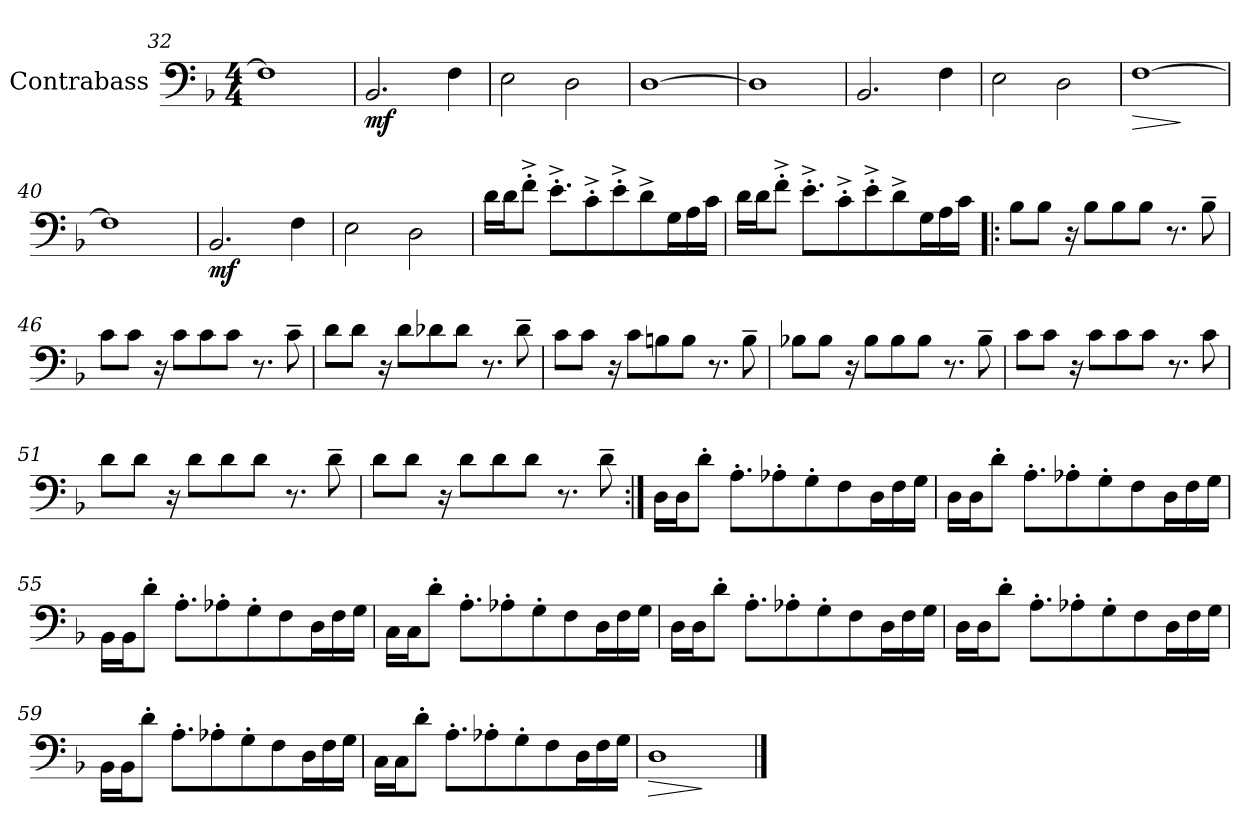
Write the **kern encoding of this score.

**kern	**dynam
*part1	*part1
*staff1	*staff1
*I"Contrabass	*
*I'Cb.	*
*clefF4	*
*ITrd7c12	*
*k[b-]	*
*M4/4	*
=32	=32
1FF]	.
=33	=33
!	!LO:DY:b
2.BBB-/	mf
4FF\	.
=34	=34
2EE\	.
2DD\	.
=35	=35
[1DD	.
=36	=36
1DD]	.
!!LO:LB:g=z
=37	=37
2.BBB-/	.
4FF\	.
=38	=38
2EE\	.
2DD\	.
=39	=39
!	!LO:HP:b
[1FF	>
.	]
=40	=40
1FF]	.
=41	=41
!	!LO:DY:b
2.BBB-/	mf
4FF\	.
=42	=42
2EE\	.
2DD\	.
=43	=43
16D\LL	.
16D\J	.
8F^'\J	.
8.E^'\L	.
8C^'\	.
8E^'\	.
8D^\	.
16GG\L	.
16AA\	.
16C\JJ	.
!!LO:PB:g=z
=44	=44
16D\LL	.
16D\J	.
8F^'\J	.
8.E^'\L	.
8C^'\	.
8E^'\	.
8D^\	.
16GG\L	.
16AA\	.
16C\JJ	.
=45!|:	=45!|:
!	!LO:DY:b
!	!LO:DY:n=1:b
8BB-\L	mp mp
8BB-\J	.
16r	.
8BB-\L	.
8BB-\	.
8BB-\J	.
8.r	.
8BB-~\	.
=46	=46
8C\L	.
8C\J	.
16r	.
8C\L	.
8C\	.
8C\J	.
8.r	.
8C~\	.
=47	=47
8D\L	.
8D\J	.
16r	.
8D\L	.
8D-X\	.
8D-\J	.
8.r	.
8D-~\	.
!!LO:LB:g=z
=48	=48
8C\L	.
8C\J	.
16r	.
8C\L	.
8BBn\	.
8BB\J	.
8.r	.
8BB~\	.
=49	=49
8BB-X\L	.
8BB-\J	.
16r	.
8BB-\L	.
8BB-\	.
8BB-\J	.
8.r	.
8BB-~\	.
=50	=50
8C\L	.
8C\J	.
16r	.
8C\L	.
8C\	.
8C\J	.
8.r	.
8C\	.
=51	=51
8D\L	.
8D\J	.
16r	.
8D\L	.
8D\	.
8D\J	.
8.r	.
8D~\	.
!!LO:LB:g=z
=52	=52
8D\L	.
8D\J	.
16r	.
8D\L	.
8D\	.
8D\J	.
8.r	.
8D~\	.
=53:|!	=53:|!
16DD\LL	.
16DD\J	.
8D'\J	.
8.AA'\L	.
8AA-X'\	.
8GG'\	.
8FF\	.
16DD\L	.
16FF\	.
16GG\JJ	.
=54	=54
16DD\LL	.
16DD\J	.
8D'\J	.
8.AA'\L	.
8AA-X'\	.
8GG'\	.
8FF\	.
16DD\L	.
16FF\	.
16GG\JJ	.
=55	=55
16BBB-\LL	.
16BBB-\J	.
8D'\J	.
8.AA'\L	.
8AA-X'\	.
8GG'\	.
8FF\	.
16DD\L	.
16FF\	.
16GG\JJ	.
!!LO:LB:g=z
=56	=56
16CC\LL	.
16CC\J	.
8D'\J	.
8.AA'\L	.
8AA-X'\	.
8GG'\	.
8FF\	.
16DD\L	.
16FF\	.
16GG\JJ	.
=57	=57
16DD\LL	.
16DD\J	.
8D'\J	.
8.AA'\L	.
8AA-X'\	.
8GG'\	.
8FF\	.
16DD\L	.
16FF\	.
16GG\JJ	.
=58	=58
16DD\LL	.
16DD\J	.
8D'\J	.
8.AA'\L	.
8AA-X'\	.
8GG'\	.
8FF\	.
16DD\L	.
16FF\	.
16GG\JJ	.
=59	=59
16BBB-\LL	.
16BBB-\J	.
8D'\J	.
8.AA'\L	.
8AA-X'\	.
8GG'\	.
8FF\	.
16DD\L	.
16FF\	.
16GG\JJ	.
!!LO:LB:g=z
=60	=60
16CC\LL	.
16CC\J	.
8D'\J	.
8.AA'\L	.
8AA-X'\	.
8GG'\	.
8FF\	.
16DD\L	.
16FF\	.
16GG\JJ	.
=61	=61
!	!LO:HP:b
1DD	>
.	]
==	==
*-	*-
